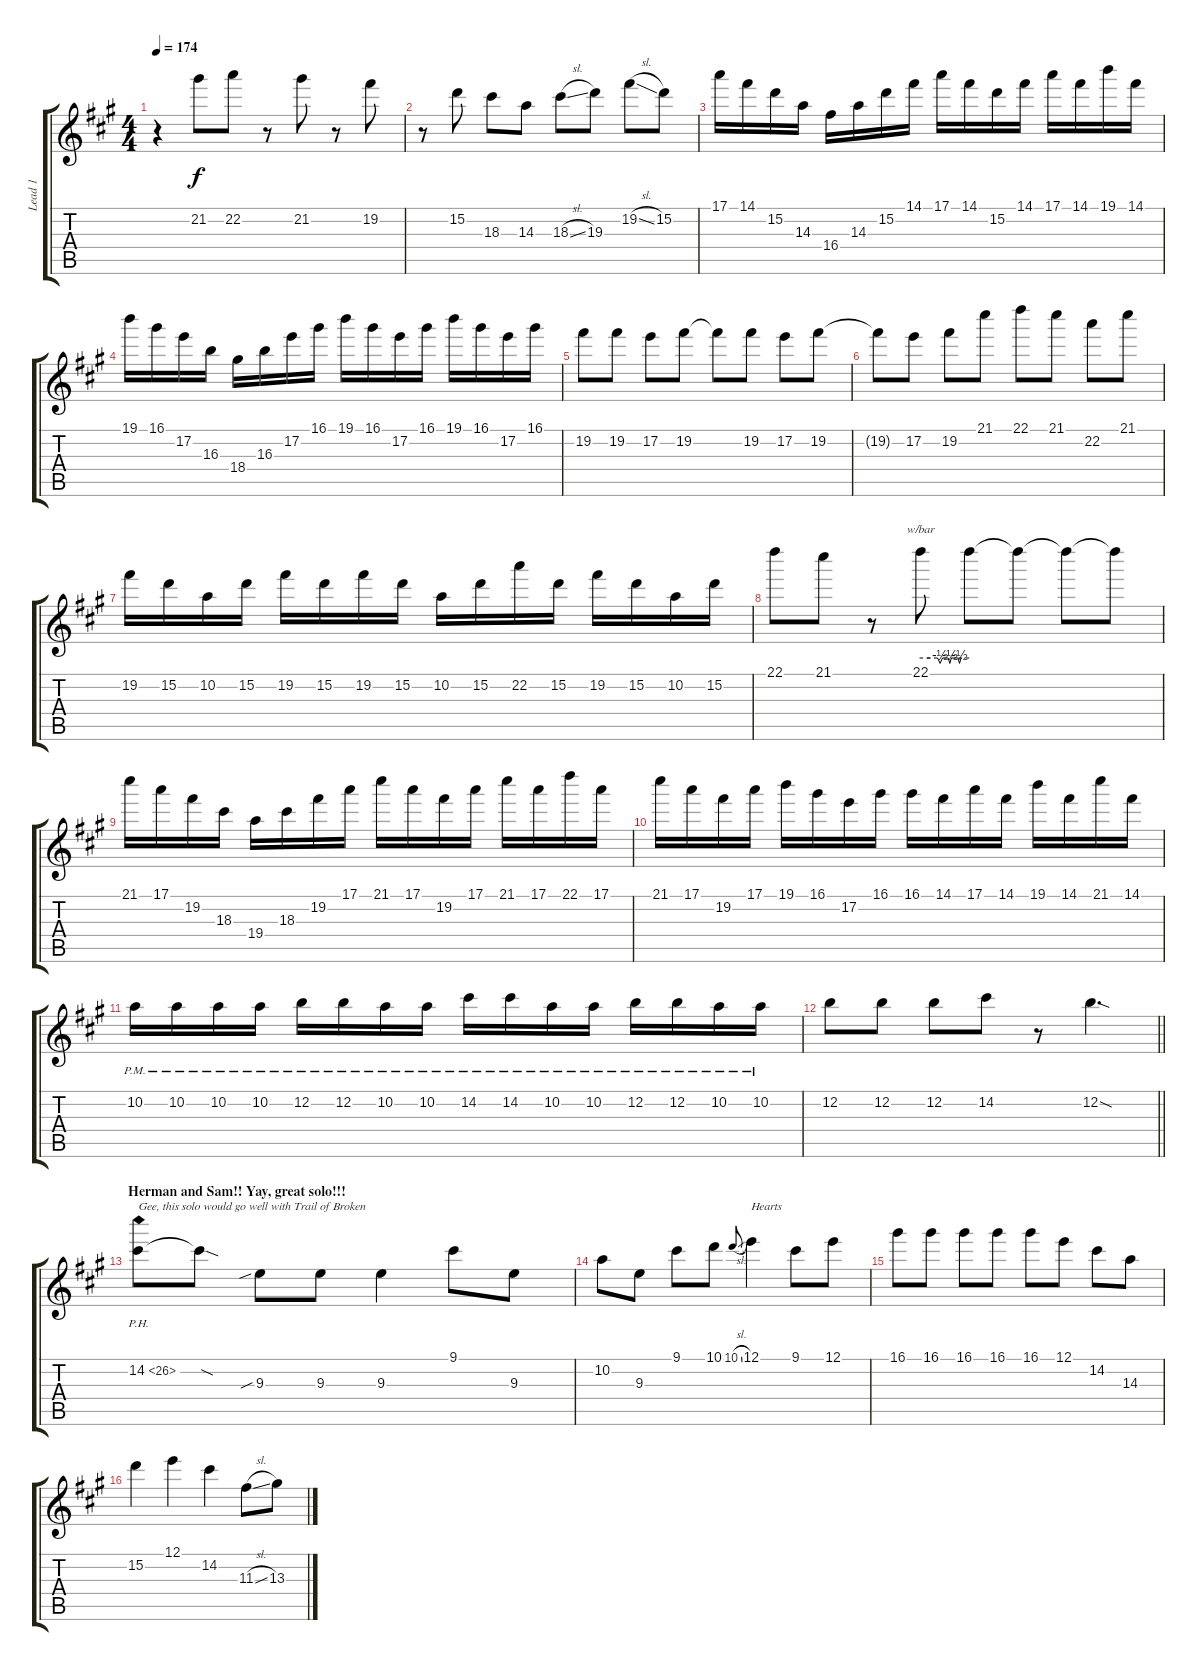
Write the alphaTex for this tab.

\track ("Lead 1" "Lead 1") {instrument distortionguitar}
\staff {score tabs}
\tuning (E4 B3 G3 D3 A2 E2) {hide}
\ts (4 4)
\tempo 174
\clef g2
\ks f#minor
r.4{dy f} 21.2.8 22.2.8 r.8 21.2.8 r.8 19.2.8 |
r.8 15.2.8 18.3.8 14.3.8 18.3{sl}.8 19.3.8 19.2{sl}.8 15.2.8 |
17.1.16 14.1.16 15.2.16 14.3.16 16.4.16 14.3.16 15.2.16 14.1.16 17.1.16 14.1.16 15.2.16 14.1.16 17.1.16 14.1.16 19.1.16 14.1.16 |
19.1.16 16.1.16 17.2.16 16.3.16 18.4.16 16.3.16 17.2.16 16.1.16 19.1.16 16.1.16 17.2.16 16.1.16 19.1.16 16.1.16 17.2.16 16.1.16 |
19.2.8 19.2.8 17.2.8 19.2.8 19.2{t}.8 19.2.8 17.2.8 19.2.8 |
19.2{t}.8 17.2.8 19.2.8 21.1.8 22.1.8 21.1.8 22.2.8 21.1.8 |
19.2.16 15.2.16 10.2.16 15.2.16 19.2.16 15.2.16 19.2.16 15.2.16 10.2.16 15.2.16 22.2.16 15.2.16 19.2.16 15.2.16 10.2.16 15.2.16 |
22.1.8 21.1.8 r.8 22.1.8{tbe (custom default 0 0 12 0 21 0 24 -2 27 0 34 0 36 -2 38 0 46 0 48 -2 50 0 60 0)} 22.1{t}.8 22.1{t}.8 22.1{t}.8 22.1{t}.8 |
21.1.16 17.1.16 19.2.16 18.3.16 19.4.16 18.3.16 19.2.16 17.1.16 21.1.16 17.1.16 19.2.16 17.1.16 21.1.16 17.1.16 22.1.16 17.1.16 |
21.1.16 17.1.16 19.2.16 17.1.16 19.1.16 16.1.16 17.2.16 16.1.16 16.1.16 14.1.16 17.1.16 14.1.16 19.1.16 14.1.16 21.1.16 14.1.16 |
10.2{pm}.16 10.2{pm}.16 10.2{pm}.16 10.2{pm}.16 12.2{pm}.16 12.2{pm}.16 10.2{pm}.16 10.2{pm}.16 14.2{pm}.16 14.2{pm}.16 10.2{pm}.16 10.2{pm}.16 12.2{pm}.16 12.2{pm}.16 10.2{pm}.16 10.2{pm}.16 |
\barLineRight lightlight
12.2.8 12.2.8 12.2.8 14.2.8 r.8 12.2{sod}.4{d} |
\section ("" "Herman and Sam!! Yay, great solo!!!")
14.2{ph 12}.8{txt "Gee, this solo would go well with Trail of Broken"} 14.2{sod t}.8 9.3{sib}.8 9.3.8 9.3.4 9.1.8 9.3.8 |
10.2.8 9.3.8 9.1.8 10.1.8 10.1{sl}.8{gr onbeat} 12.1.4{txt "Hearts"} 9.1.8 12.1.8 |
16.1.8 16.1.8 16.1.8 16.1.8 16.1.8 12.1.8 14.2.8 14.3.8 |
15.2.4 12.1.4 14.2.4 11.3{sl}.8 13.3.8
